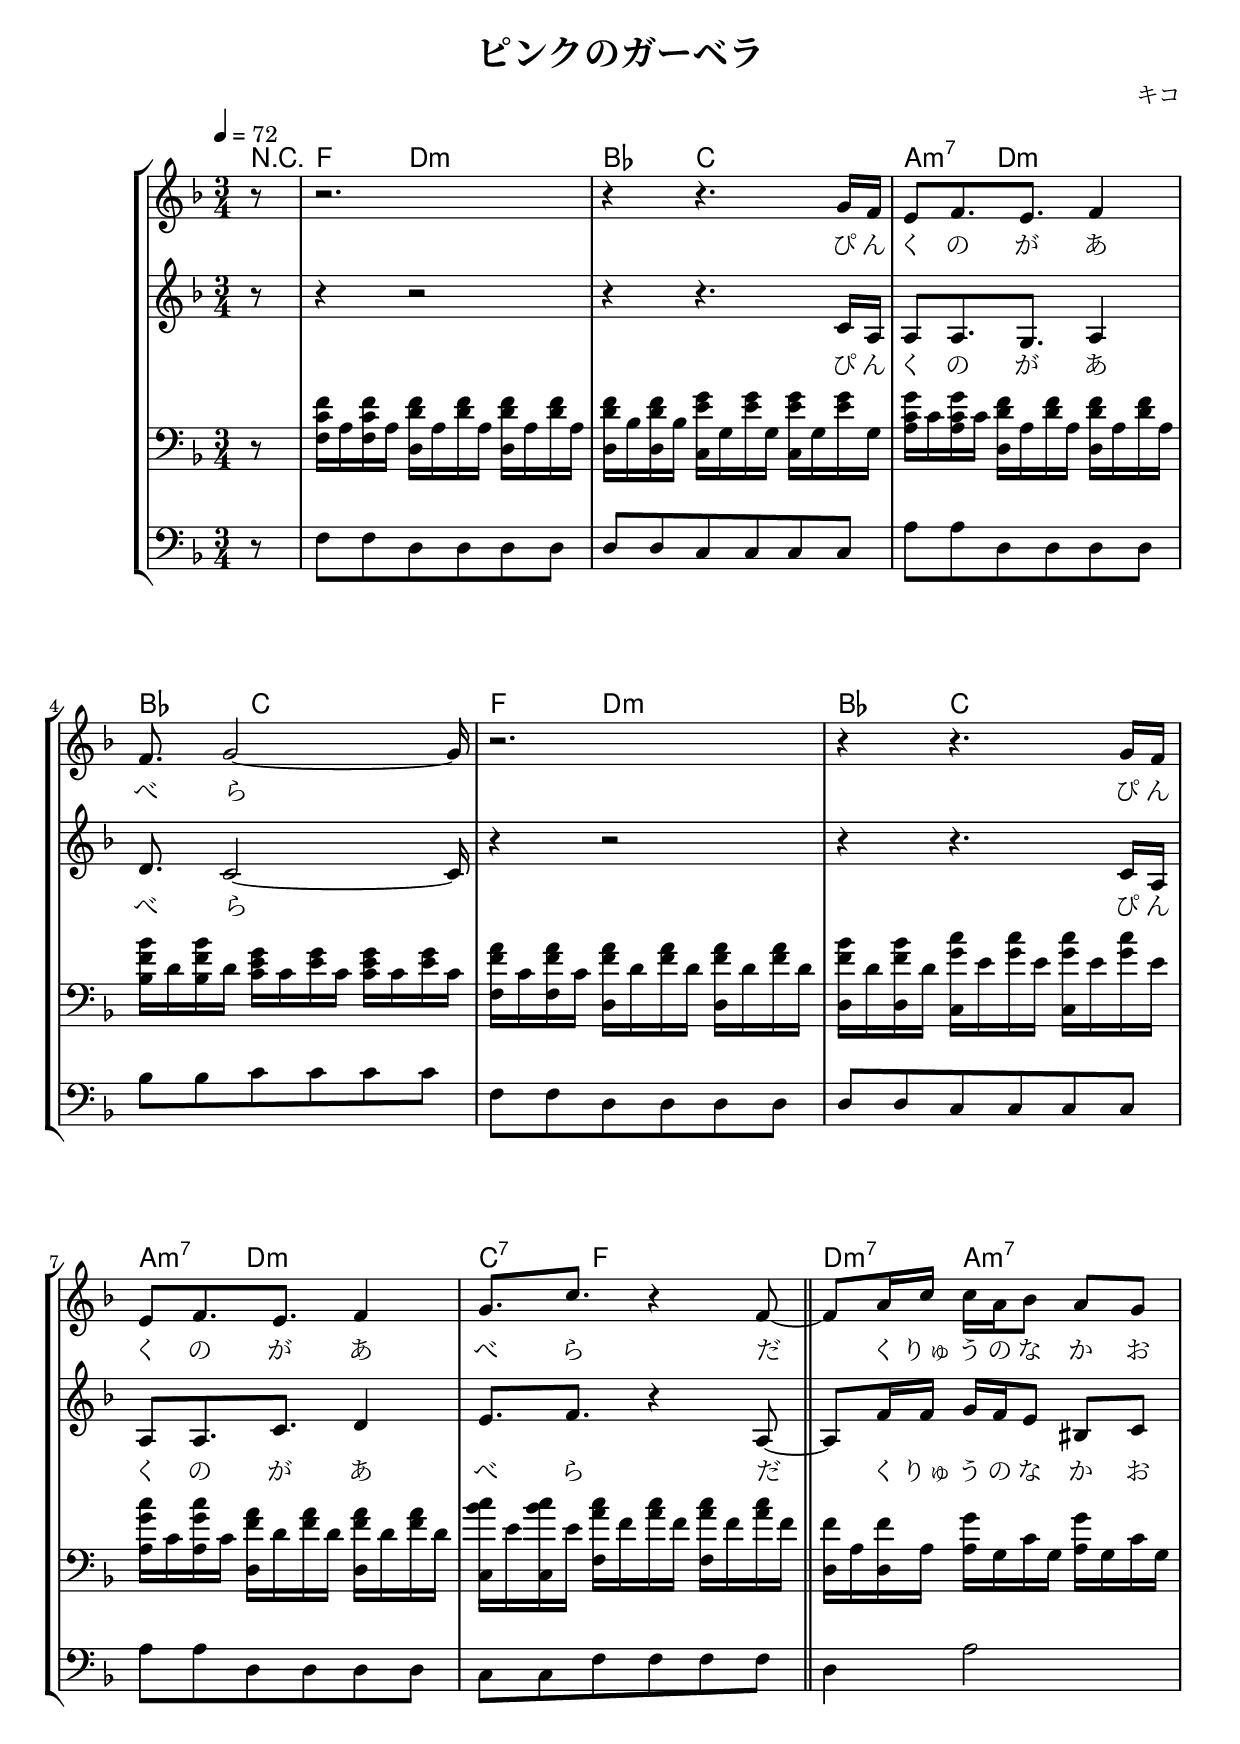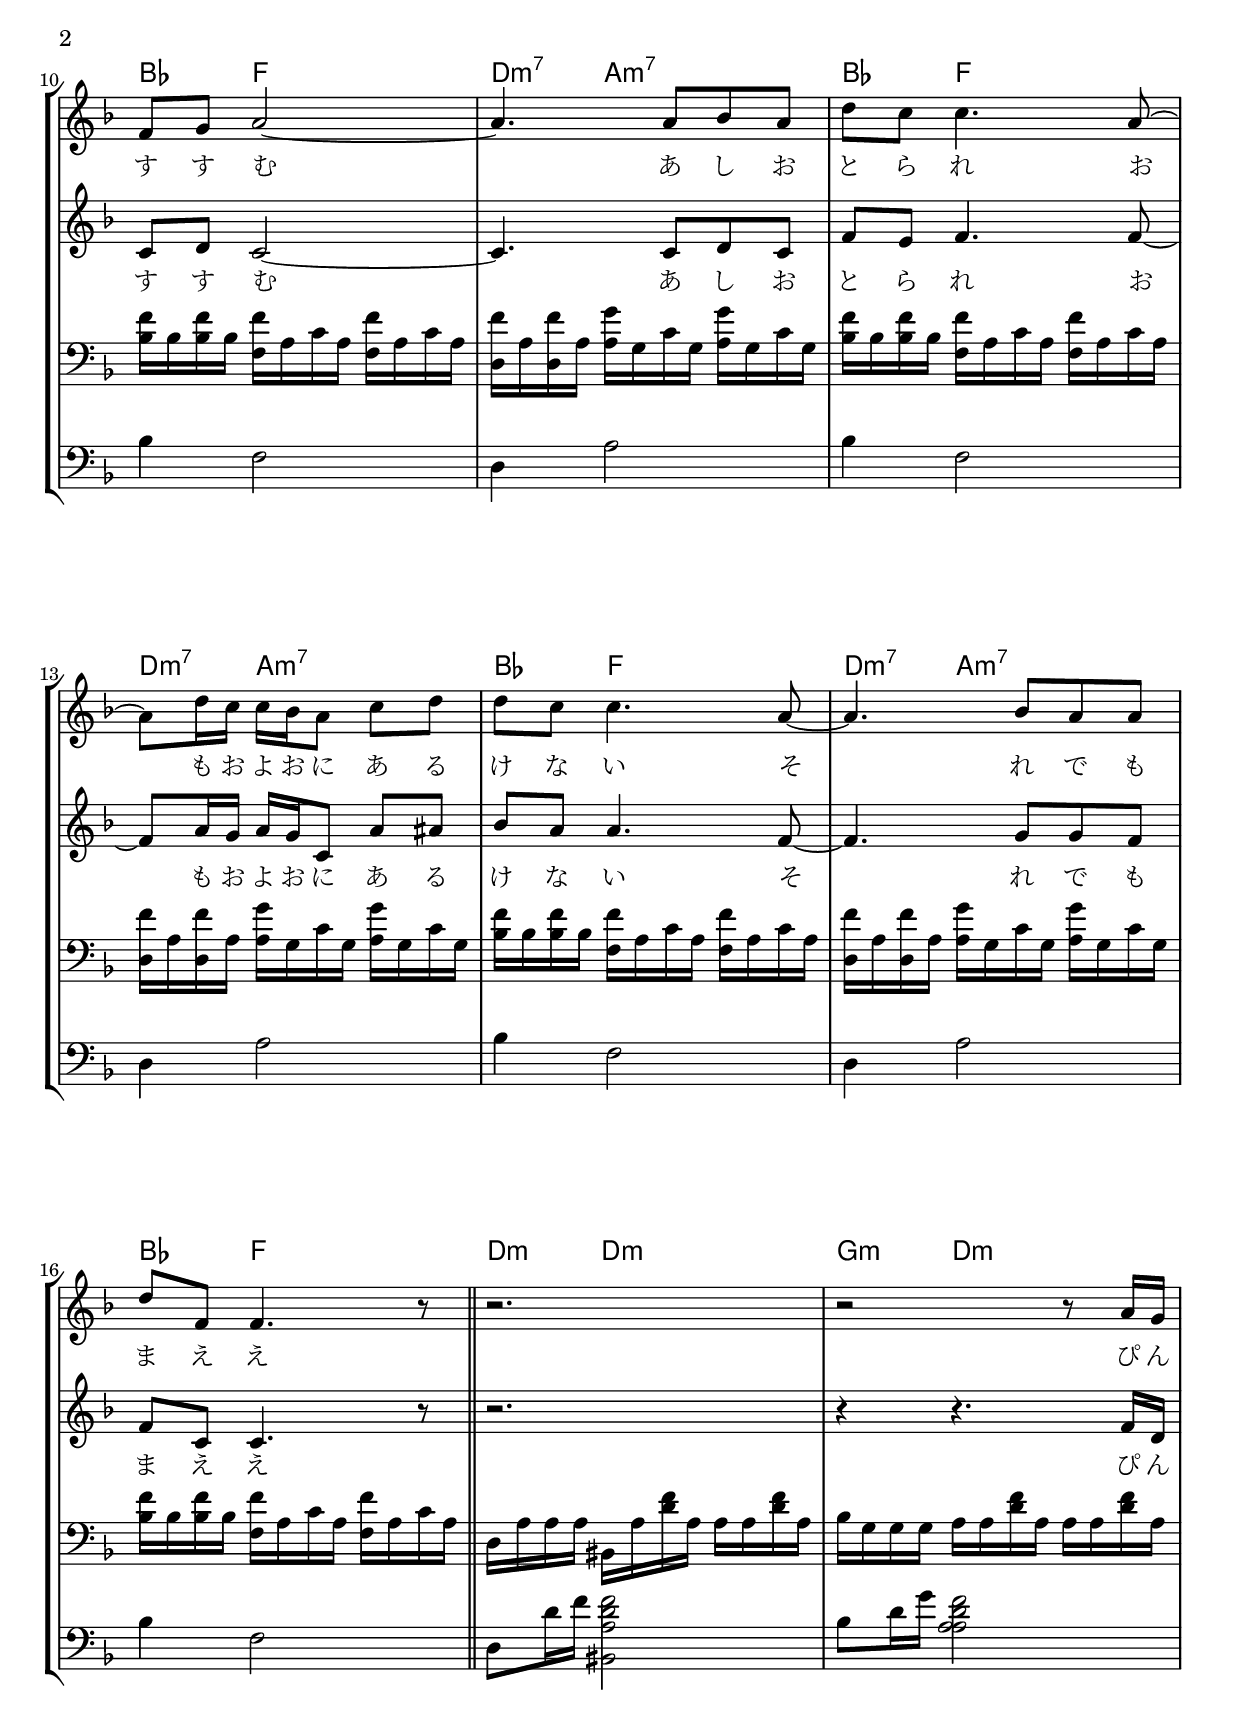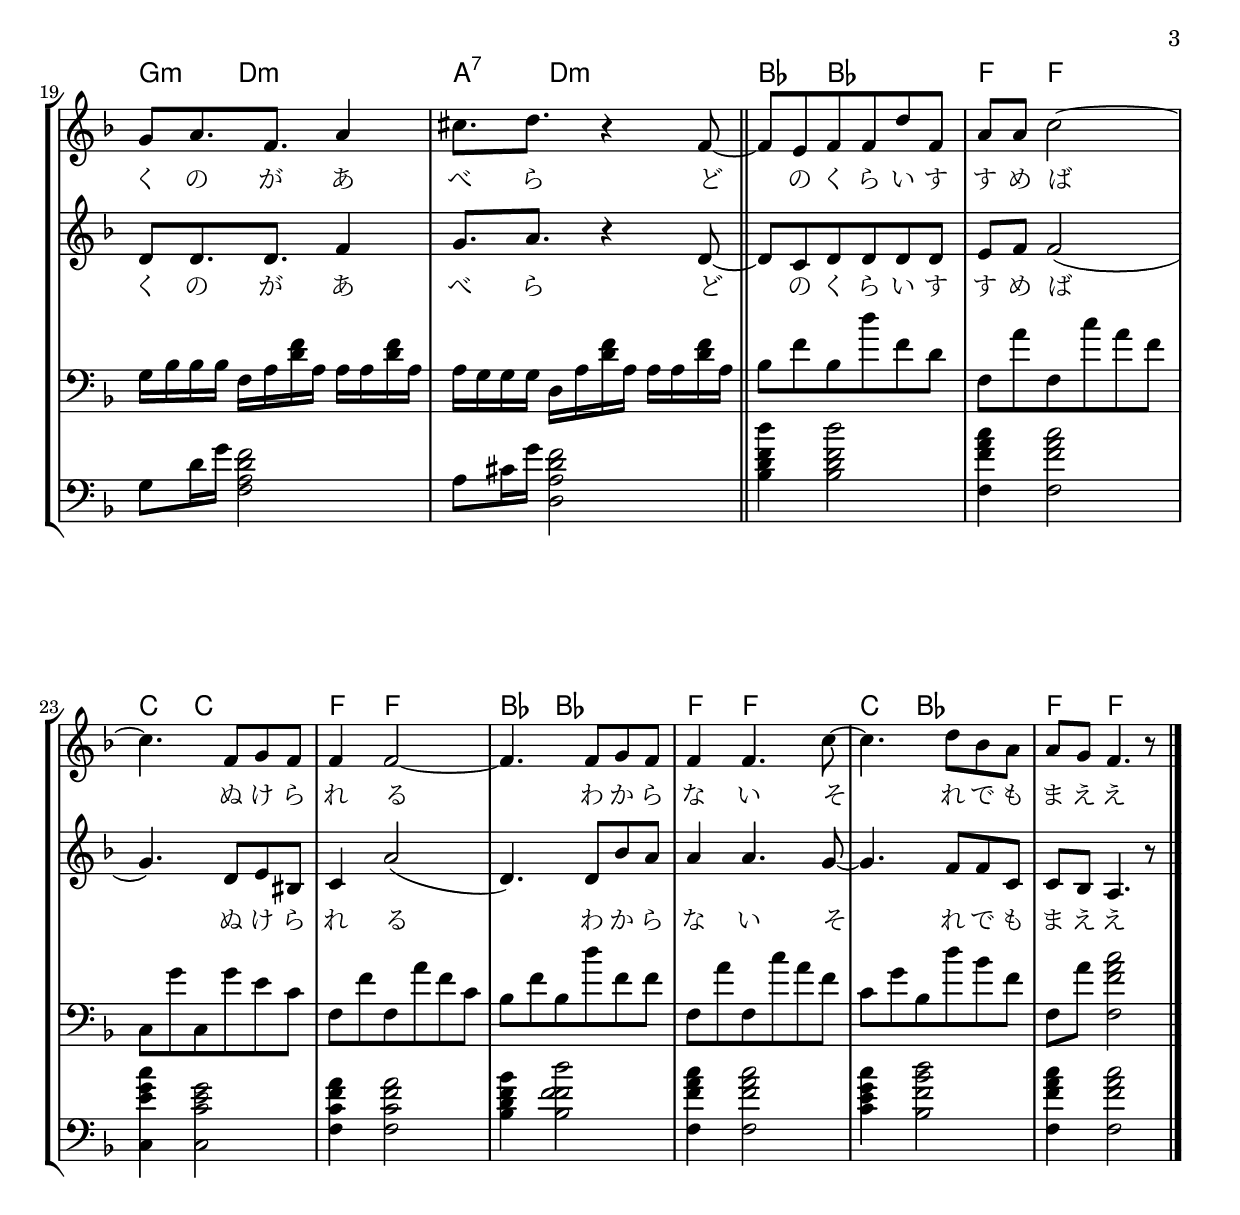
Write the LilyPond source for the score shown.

\version "2.12.1"

\header {
	title = \markup {ピンクのガーベラ}
	composer = \markup \center-column {キコ}
}

harmony = \chordmode {
		r8f4 d2:m bes4 c2 a4:min7 d2:m bes4 c2 f4 d2:m bes4 c2 a4:min7 d2:m c4:7 f2 

	d4:min7 a2:min7 bes4 f2 d4:min7 a2:min7 bes4 f2 d4:min7 a2:min7 bes4 f2 d4:min7 a2:min7 bes4 f2 

	d4:m d2:m g4:m d2:m g4:m d2:m a4:7 d2:m 

	bes4 bes2 f4 f2 c4 c2 f4 f2 bes4 bes2 f4 f2 c4 bes2 f4 f2 
}

melody = {
	\set Staff.midiInstrument = #"Oboe"
	\set Staff.midiMinimumVolume = #0.7
	\set Staff.midiMaximumVolume = #0.9
	\partial 8*1
		\key f \major
	\tempo 4 = 72
r8 r2. 
	r4  r4.  g'16  f'16 
	e'8  f'8.  e'8.  f'4 
	f'8.  g'2~g'16 
	r2. 
	r4  r4.  g'16  f'16 
	e'8  f'8.  e'8.  f'4 
	g'8.  c''8.  	r4 	\set Staff.midiInstrument = #"fss0.34"
	\set Staff.midiMinimumVolume = #0.7
	\set Staff.midiMaximumVolume = #0.9
	f'8~ 
	f'8  a'16  c''16  c''16  a'16  bes'8  a'8  g'8 
	f'8  g'8  a'2~ 
	a'4.  a'8  bes'8  a'8 
	d''8  c''8  c''4.  a'8~ 
	a'8  d''16  c''16  c''16  bes'16  a'8  c''8  d''8 
	d''8  c''8  c''4.  a'8~ 
	a'4.  bes'8  a'8  a'8 
	d''8  f'8  f'4.  	r8 	\set Staff.midiInstrument = #"Distorted Guitar"
	\set Staff.midiMinimumVolume = #0.7
	\set Staff.midiMaximumVolume = #0.9
	r2. 
	r2 r8  a'16  g'16 
	g'8  a'8.  f'8.  a'4 
	cis''8.  d''8.  	r4 	\set Staff.midiInstrument = #"mmi0.36"
	\set Staff.midiMinimumVolume = #0.7
	\set Staff.midiMaximumVolume = #0.9
	f'8~ 
	f'8  e'8  f'8  f'8  d''8  f'8 
	a'8  a'8  c''2~ 
	c''4.  f'8  g'8  f'8 
	f'4  f'2~ 
	f'4.  f'8  g'8  f'8 
	f'4  f'4.  c''8~ 
	c''4.  d''8  bes'8  a'8 
	a'8  g'8  f'4.  	r8 	\bar "|."
}

words = \lyricmode {
	ぴ  ん  く  の  が  あ  べ  ら  ぴ  ん  く  の  が  あ  べ  ら  
	だ  く  りゅ  う  の  な  か  お  す  す  む  あ  し  お  と  ら  れ  お  も  お  よ  お  に  あ  る  け  な  い  そ  れ  で  も  ま  え  え  
	ぴ  ん  く  の  が  あ  べ  ら  
	ど  の  く  ら  い  す  す  め  ば  ぬ  け  ら  れ  る  わ  か  ら  な  い  そ  れ  で  も  ま  え  え  
}

secondmelody = {
	\set Staff.midiInstrument = #"mmi0.48"
	\set Staff.midiMinimumVolume = #0.7
	\set Staff.midiMaximumVolume = #0.9
	\partial 8*1
		\key f \major
	\tempo 4 = 72
r8 r4  r2 
	r4  r4.  c'16  a16 
	a8  a8.  g8.  a4 
	d'8.  c'2~c'16 
	r4  r2 
	r4  r4.  c'16  a16 
	a8  a8.  c'8.  d'4 
	e'8.  f'8.  	r4 	\set Staff.midiInstrument = #"mmi0.38"
	\set Staff.midiMinimumVolume = #0.7
	\set Staff.midiMaximumVolume = #0.9
	a8~ 
	a8  f'16  f'16  g'16  f'16  e'8  bis8  c'8 
	c'8  d'8  c'2~ 
	c'4.  c'8  d'8  c'8 
	f'8  e'8  f'4.  f'8~ 
	f'8  a'16  g'16  a'16  g'16  c'8  a'8  ais'8 
	bes'8  a'8  a'4.  f'8~ 
	f'4.  g'8  g'8  f'8 
	f'8  c'8  c'4.  	r8 	\set Staff.midiInstrument = #"fss0.42"
	\set Staff.midiMinimumVolume = #0.7
	\set Staff.midiMaximumVolume = #0.9
	r2. 
	r4  r4.  f'16  d'16 
	d'8  d'8.  d'8.  f'4 
	g'8.  a'8.  	r4 	\set Staff.midiInstrument = #"fss0.35"
	\set Staff.midiMinimumVolume = #0.7
	\set Staff.midiMaximumVolume = #0.9
	d'8~ 
	d'8  c'8  d'8  d'8  d'8  d'8 
	e'8  f'8  f'2 
	(g'4.)  d'8  e'8  bis8 
	c'4  a'2 
	(d'4.)  d'8  bes'8  a'8 
	a'4  a'4.  g'8~ 
	g'4.  f'8  f'8  c'8 
	c'8  bes8  a4.  	r8 	\bar "|."
}

secondwords = \lyricmode {
	ぴ  ん  く  の  が  あ  べ  ら  ぴ  ん  く  の  が  あ  べ  ら  
	だ  く  りゅ  う  の  な  か  お  す  す  む  あ  し  お  と  ら  れ  お  も  お  よ  お  に  あ  る  け  な  い  そ  れ  で  も  ま  え  え  
	ぴ  ん  く  の  が  あ  べ  ら  
	ど  の  く  ら  い  す  す  め  ば  ぬ  け  ら  れ  る  わ  か  ら  な  い  そ  れ  で  も  ま  え  え  
}

tempochange = {
	\time 3/4
	\tempo 4 = 72
	r2. | r2. | r2. | r2. | r2. | r2. | r2. | r2. \bar "||"
	\tempo 4 = 72
	r2. | r2. | r2. | r2. | r2. | r2. | r2. | r2. \bar "||"
	\tempo 4 = 72
	r2. | r2. | r2. | r2. \bar "||"
	\tempo 4 = 72
	r2. | r2. | r2. | r2. | r2. | r2. | r2. | r2. \bar "|."
}

mainacc = {
	\clef bass
	\set Staff.midiInstrument = #"Celesta"
	\set Staff.midiMinimumVolume = #0.3
	\set Staff.midiMaximumVolume = #0.6
	\time 3/4
	\key f \major
	\tempo 4 = 72
	\partial 8*1
	r8<f c' f'>16  a16  <f c' f'>16  a16  <d d' f'>16  a16  <d' f'>16  a16  <d d' f'>16  a16  <d' f'>16  a16  <d d' f'>16  bes16  <d d' f'>16  bes16  <c e' g'>16  g16  <e' g'>16  g16  <c e' g'>16  g16  <e' g'>16  g16  <a c' g'>16  c'16  <a c' g'>16  c'16  <d d' f'>16  a16  <d' f'>16  a16  <d d' f'>16  a16  <d' f'>16  a16  <bes f' bes'>16  d'16  <bes f' bes'>16  d'16  <c' e' g'>16  c'16  <e' g'>16  c'16  <c' e' g'>16  c'16  <e' g'>16  c'16  <f f' a'>16  c'16  <f f' a'>16  c'16  <d f' a'>16  d'16  <f' a'>16  d'16  <d f' a'>16  d'16  <f' a'>16  d'16  <d f' bes'>16  d'16  <d f' bes'>16  d'16  <c g' c''>16  e'16  <g' c''>16  e'16  <c g' c''>16  e'16  <g' c''>16  e'16  <a g' c''>16  c'16  <a g' c''>16  c'16  <d f' a'>16  d'16  <f' a'>16  d'16  <d f' a'>16  d'16  <f' a'>16  d'16  <c bes' c''>16  e'16  <c bes' c''>16  e'16  <f a' c''>16  f'16  <a' c''>16  f'16  <f a' c''>16  f'16  <a' c''>16  f'16  \bar "||"

	\set Staff.midiInstrument = #"Electric Bass (pick)"
	\set Staff.midiMinimumVolume = #0.3
	\set Staff.midiMaximumVolume = #0.6
<d f'>16  a16  <d f'>16  a16  <a g'>16  g16  c'16  g16  <a g'>16  g16  c'16  g16  <bes f'>16  bes16  <bes f'>16  bes16  <f f'>16  a16  c'16  a16  <f f'>16  a16  c'16  a16  <d f'>16  a16  <d f'>16  a16  <a g'>16  g16  c'16  g16  <a g'>16  g16  c'16  g16  <bes f'>16  bes16  <bes f'>16  bes16  <f f'>16  a16  c'16  a16  <f f'>16  a16  c'16  a16  <d f'>16  a16  <d f'>16  a16  <a g'>16  g16  c'16  g16  <a g'>16  g16  c'16  g16  <bes f'>16  bes16  <bes f'>16  bes16  <f f'>16  a16  c'16  a16  <f f'>16  a16  c'16  a16  <d f'>16  a16  <d f'>16  a16  <a g'>16  g16  c'16  g16  <a g'>16  g16  c'16  g16  <bes f'>16  bes16  <bes f'>16  bes16  <f f'>16  a16  c'16  a16  <f f'>16  a16  c'16  a16  \bar "||"

	\set Staff.midiInstrument = #"Marimba"
	\set Staff.midiMinimumVolume = #0.3
	\set Staff.midiMaximumVolume = #0.6
d16  a16  a16  a16  bis,16  a16  <d' f'>16  a16  a16  a16  <d' f'>16  a16  bes16  g16  g16  g16  a16  a16  <d' f'>16  a16  a16  a16  <d' f'>16  a16  g16  bes16  bes16  bes16  f16  a16  <d' f'>16  a16  a16  a16  <d' f'>16  a16  a16  g16  g16  g16  d16  a16  <d' f'>16  a16  a16  a16  <d' f'>16  a16  \bar "||"

	\set Staff.midiInstrument = #"Church organ"
	\set Staff.midiMinimumVolume = #0.3
	\set Staff.midiMaximumVolume = #0.6
bes8  f'8  bes8  d''8  f'8  d'8  f8  a'8  f8  c''8  a'8  f'8  c8  g'8  c8  g'8  e'8  c'8  f8  f'8  f8  a'8  f'8  c'8  bes8  f'8  bes8  d''8  f'8  f'8  f8  a'8  f8  c''8  a'8  f'8  c'8  g'8  bes8  d''8  bes'8  f'8  f8  a'8  <f f' a' c''>2  \bar "|."}

subacc = {
	\clef bass
	\set Staff.midiInstrument = #"Acoustic grand"
	\set Staff.midiMinimumVolume = #0.3
	\set Staff.midiMaximumVolume = #0.6
	\time 3/4
	\key f \major
	\tempo 4 = 72
	\partial 8*1
	r8f8  f8  d8  d8  d8  d8  d8  d8  c8  c8  c8  c8  a8  a8  d8  d8  d8  d8  bes8  bes8  c'8  c'8  c'8  c'8  f8  f8  d8  d8  d8  d8  d8  d8  c8  c8  c8  c8  a8  a8  d8  d8  d8  d8  c8  c8  f8  f8  f8  f8  \bar "||"

	\set Staff.midiInstrument = #"Contrabass"
	\set Staff.midiMinimumVolume = #0.3
	\set Staff.midiMaximumVolume = #0.6
d4  a2  bes4  f2  d4  a2  bes4  f2  d4  a2  bes4  f2  d4  a2  bes4  f2  \bar "||"

	\set Staff.midiInstrument = #"Bagpipe"
	\set Staff.midiMinimumVolume = #0.3
	\set Staff.midiMaximumVolume = #0.6
d8  d'16  f'16  <bis, a d' f'>2  bes8  d'16  g'16  <a a d' f'>2  g8  d'16  g'16  <f a d' f'>2  a8  cis'16  g'16  <d a d' f'>2  \bar "||"

	\set Staff.midiInstrument = #"Choir Aahs"
	\set Staff.midiMinimumVolume = #0.3
	\set Staff.midiMaximumVolume = #0.6
<bes d' f' d''>4  <bes d' f' d''>2  <f f' a' c''>4  <f f' a' c''>2  <c e' g' c''>4  <c c' e' g'>2  <f c' f' a'>4  <f c' f' a'>2  <bes d' f' bes'>4  <bes f' f' d''>2  <f f' a' c''>4  <f f' a' c''>2  <c' e' g' c''>4  <bes f' bes' d''>2  <f f' a' c''>4  <f f' a' c''>2  \bar "|."}

percA = {
	\drummode {
	\partial 8*1
	r8 | 	r2.  |  r2.  |  r2.  |  r2.  |  r2.  |  r2.  |  r2.  |  r4  r8  hho4  hho8\bar "||"
	r2.  |  hh8  hh8  hh4  hh4  |  r2.  |  hh8  hh8  hh4  hh4  |  r2.  |  hh8  hh8  hh4  hh4  |  r2.  |  hh8  hh8  hh2\bar "||"
	r8  sn4.  sn8.  sn16  |  r8  sn4.  sn8.  sn16  |  r8  sn4.  sn8.  sn16  |  r8  sn8  sn8  sn8  sn16  sn8  sn16\bar "||"
	r2.  |  r2.  |  r2.  |  r2.  |  r2.  |  r2.  |  r2.  |  r2.\bar "|."
	}
}

percB = {
	\drummode {
	\partial 8*1
	r8 | 	r4  hhp4.  hhp8  |  r4  hhp4.  hhp8  |  r4  hhp4.  hhp8  |  r4  hhp4.  hhp8  |  r4  hhp4.  hhp8  |  r4  hhp4.  hhp8  |  r4  hhp4.  hhp8  |  hhp8  hhp8  hhp4  hhp4\bar "||"
	sn8  sn8  sn4  sn4  |  r8  sn4.  sn8.  sn16  |  sn8  sn8  sn4  sn4  |  r8  sn4.  sn8.  sn16  |  sn8  sn8  sn4  sn4  |  r8  sn4.  sn8.  sn16  |  sn8  sn8  sn4  sn4  |  r8  sn8  r16  sn16  sn16  sn16  sn16  sn16  sn16  sn16\bar "||"
	r4  tommh16  tommh4.  r16  |  r2.  |  r4  tommh16  tommh4.  r16  |  r2.\bar "||"
	r2.  |  r2.  |  r2.  |  r2.  |  r2.  |  r2.  |  r2.  |  r2.\bar "|."
	}
}

percC = {
	\drummode {
	\partial 8*1
	r8 | 	hh8  hh8  hh4  hh4  |  hh8  hh8  hh4  hh4  |  hh8  hh8  hh4  hh4  |  hh8  hh8  hh4  hh4  |  hh8  hh8  hh4  hh4  |  hh8  hh8  hh4  hh4  |  hh8  hh8  hh4  hh4  |  r4  hh4.  r8\bar "||"
	bd16  bd16  bd16  bd16  bd16  bd16  bd16  bd16  bd16  bd16  bd16  bd16  |  bd8  bd8  bd8  bd8  bd8  bd8  |  bd16  bd16  bd16  bd16  bd16  bd16  bd16  bd16  bd16  bd16  bd16  bd16  |  bd8  bd8  bd8  bd8  bd8  bd8  |  bd16  bd16  bd16  bd16  bd16  bd16  bd16  bd16  bd16  bd16  bd16  bd16  |  bd8  bd8  bd8  bd8  bd8  bd8  |  bd16  bd16  bd16  bd16  bd16  bd16  bd16  bd16  bd16  bd16  bd16  bd16  |  bd8  bd8  bd8  bd8  bd8  bd8\bar "||"
	r8  toml8  toml8  toml8  toml8  toml8  |  toml8  toml8  toml8  toml8  toml8  toml8  |  toml8  toml8  toml8  toml8  toml8  toml8  |  toml8  toml8  toml8  toml8  toml8  toml8\bar "||"
	r2.  |  r2.  |  r2.  |  r2.  |  r2.  |  r2.  |  r2.  |  r2.\bar "|."
	}
}

percD = {
	\drummode {
	\partial 8*1
	r8 | 	bd2  r8  bd8  |  bd8  bd8  bd4.  bd8  |  bd2  r8  bd8  |  bd8  bd8  bd4.  bd8  |  bd2  r8  bd8  |  bd8  bd8  bd4.  bd8  |  bd2  r8  bd8  |  bd8  bd8.  r16  bd4  bd8\bar "||"
	r2.  |  r8  hho8  hho8  hho4  hho8  |  r2.  |  r8  hho8  hho8  hho4  hho8  |  r2.  |  r8  hho8  hho8  hho4  hho8  |  r2.  |  r8  hho8  hho4.  r8\bar "||"
	r2.  |  r4  tomfh16  tomfh4.  r16  |  r2.  |  r4  tomfh4..  r16\bar "||"
	r2.  |  r2.  |  r2.  |  r2.  |  r2.  |  r2.  |  r2.  |  r2.\bar "|."
	}
}

percE = {
	\drummode {
	\partial 8*1
	r8 | 	r2. | r2. | r2. | r2. | r2. | r2. | r2. | r2. \bar "||"
	cymc8  cymc8  cymc4  cymc4  |  r2.  |  cymc8  cymc8  cymc4  cymc4  |  r2.  |  cymc8  cymc8  cymc4  cymc4  |  r2.  |  cymc8  cymc8  cymc4  cymc4  |  r2.\bar "||"
	bd4  bd8  bd4.  |  bd8  bd8.  r16  bd4  bd8  |  bd8  bd8  bd8  bd4.  |  bd4  bd4  r16  bd8.\bar "||"
	r2.  |  r2.  |  r2.  |  r2.  |  r2.  |  r2.  |  r2.  |  r2.\bar "|."
	}
}

percF = {
	\drummode {
	\partial 8*1
	r8 | 	r2. | r2. | r2. | r2. | r2. | r2. | r2. | r2. \bar "||"
	r8  tommh4  tommh8.  tommh16  tommh8  |  r2.  |  r8  tommh4  tommh8.  tommh16  tommh8  |  r2.  |  r8  tommh4  tommh8.  tommh16  tommh8  |  r2.  |  r8  tommh4  tommh8.  tommh16  tommh8  |  r2.\bar "||"
	cymc2.  |  r2.  |  r2.  |  r2.\bar "||"
	r2. | r2. | r2. | r2. | r2. | r2. | r2. | r2. \bar "|."
	}
}

percG = {
	\drummode {
	\partial 8*1
	r8 | 	r2. | r2. | r2. | r2. | r2. | r2. | r2. | r2. \bar "||"
	r4  toml4..  toml16  |  r2.  |  r4  toml4..  toml16  |  r2.  |  r4  toml4..  toml16  |  r2.  |  r4  toml4..  toml16  |  r2.\bar "||"
	r2. | r2. | r2. | r2. \bar "||"
	r2. | r2. | r2. | r2. | r2. | r2. | r2. | r2. \bar "|."
	}
}

\score {
	<<
		\new StaffGroup <<
			\new ChordNames {\harmony}
			\new Voice = "melody" {\melody}
			\new Lyrics \lyricsto "melody" \words
			\new Voice = "secondmelody" {\secondmelody}
			\new Lyrics \lyricsto "secondmelody" \secondwords
			\new Staff = "mainacc" {\mainacc}
			\new Staff = "subacc" {\subacc}
		>>
	>>
	\layout { }
}
